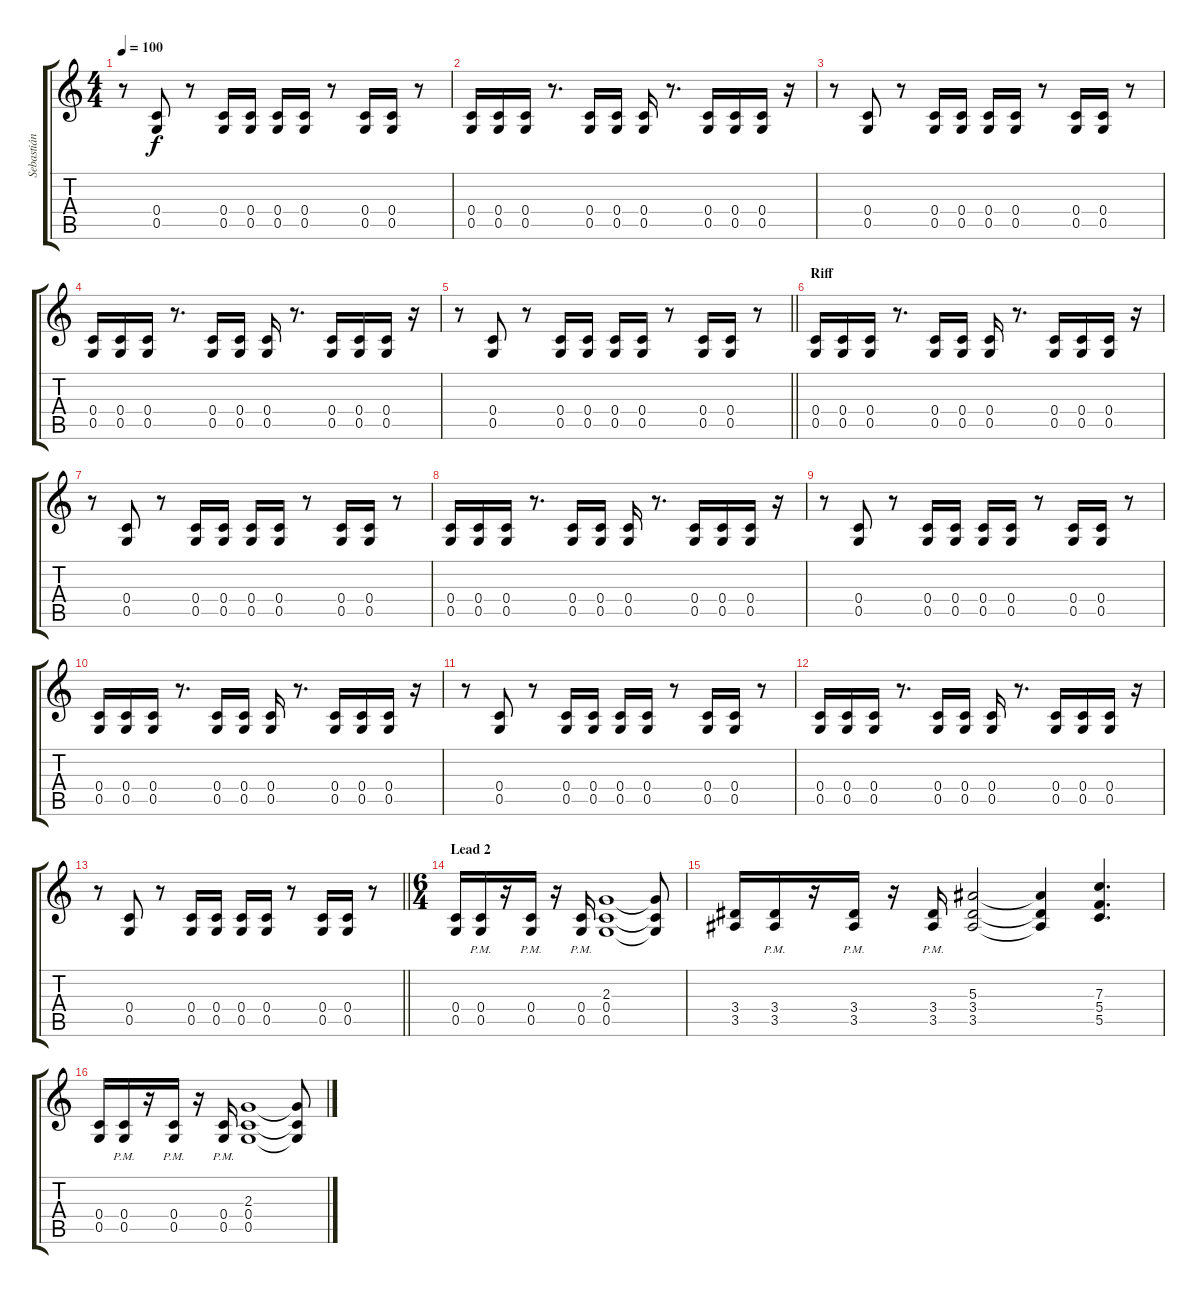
\track ("Sebastián" "Sebastián") {instrument distortionguitar}
\staff {score tabs}
\tuning (D4 A3 F3 C3 G2 D2) {hide}
\ts (4 4)
\tempo 100
\clef g2
\ks c
r.8{dy f} (0.4 0.5).8 r.8 (0.4 0.5).16 (0.4 0.5).16 (0.4 0.5).16 (0.4 0.5).16 r.8 (0.4 0.5).16 (0.4 0.5).16 r.8 |
(0.4 0.5).16 (0.4 0.5).16 (0.4 0.5).16 r.8{d} (0.4 0.5).16 (0.4 0.5).16 (0.4 0.5).16 r.8{d} (0.4 0.5).16 (0.4 0.5).16 (0.4 0.5).16 r.16 |
r.8 (0.4 0.5).8 r.8 (0.4 0.5).16 (0.4 0.5).16 (0.4 0.5).16 (0.4 0.5).16 r.8 (0.4 0.5).16 (0.4 0.5).16 r.8 |
(0.4 0.5).16 (0.4 0.5).16 (0.4 0.5).16 r.8{d} (0.4 0.5).16 (0.4 0.5).16 (0.4 0.5).16 r.8{d} (0.4 0.5).16 (0.4 0.5).16 (0.4 0.5).16 r.16 |
\barLineRight lightlight
r.8 (0.4 0.5).8 r.8 (0.4 0.5).16 (0.4 0.5).16 (0.4 0.5).16 (0.4 0.5).16 r.8 (0.4 0.5).16 (0.4 0.5).16 r.8 |
\section ("" "Riff")
(0.4 0.5).16 (0.4 0.5).16 (0.4 0.5).16 r.8{d} (0.4 0.5).16 (0.4 0.5).16 (0.4 0.5).16 r.8{d} (0.4 0.5).16 (0.4 0.5).16 (0.4 0.5).16 r.16 |
r.8 (0.4 0.5).8 r.8 (0.4 0.5).16 (0.4 0.5).16 (0.4 0.5).16 (0.4 0.5).16 r.8 (0.4 0.5).16 (0.4 0.5).16 r.8 |
(0.4 0.5).16 (0.4 0.5).16 (0.4 0.5).16 r.8{d} (0.4 0.5).16 (0.4 0.5).16 (0.4 0.5).16 r.8{d} (0.4 0.5).16 (0.4 0.5).16 (0.4 0.5).16 r.16 |
r.8 (0.4 0.5).8 r.8 (0.4 0.5).16 (0.4 0.5).16 (0.4 0.5).16 (0.4 0.5).16 r.8 (0.4 0.5).16 (0.4 0.5).16 r.8 |
(0.4 0.5).16 (0.4 0.5).16 (0.4 0.5).16 r.8{d} (0.4 0.5).16 (0.4 0.5).16 (0.4 0.5).16 r.8{d} (0.4 0.5).16 (0.4 0.5).16 (0.4 0.5).16 r.16 |
r.8 (0.4 0.5).8 r.8 (0.4 0.5).16 (0.4 0.5).16 (0.4 0.5).16 (0.4 0.5).16 r.8 (0.4 0.5).16 (0.4 0.5).16 r.8 |
(0.4 0.5).16 (0.4 0.5).16 (0.4 0.5).16 r.8{d} (0.4 0.5).16 (0.4 0.5).16 (0.4 0.5).16 r.8{d} (0.4 0.5).16 (0.4 0.5).16 (0.4 0.5).16 r.16 |
\barLineRight lightlight
r.8 (0.4 0.5).8 r.8 (0.4 0.5).16 (0.4 0.5).16 (0.4 0.5).16 (0.4 0.5).16 r.8 (0.4 0.5).16 (0.4 0.5).16 r.8 |
\ts (6 4)
\section ("" "Lead 2")
(0.4 0.5).16 (0.4 0.5{pm}).16 r.16 (0.4 0.5{pm}).16 r.16 (0.4 0.5{pm}).16 (2.3 0.4 0.5).1 (2.3{t} 0.4{t} 0.5{t}).8 |
(3.4 3.5).16 (3.4{pm} 3.5{pm}).16 r.16 (3.4{pm} 3.5{pm}).16 r.16 (3.4{pm} 3.5{pm}).16 (5.3 3.4 3.5).2 (5.3{t} 3.4{t} 3.5{t}).4 (7.3 5.4 5.5).4{d} |
(0.4 0.5).16 (0.4{pm} 0.5{pm}).16 r.16 (0.4{pm} 0.5{pm}).16 r.16 (0.4{pm} 0.5{pm}).16 (2.3 0.4 0.5).1 (2.3{t} 0.4{t} 0.5{t}).8
